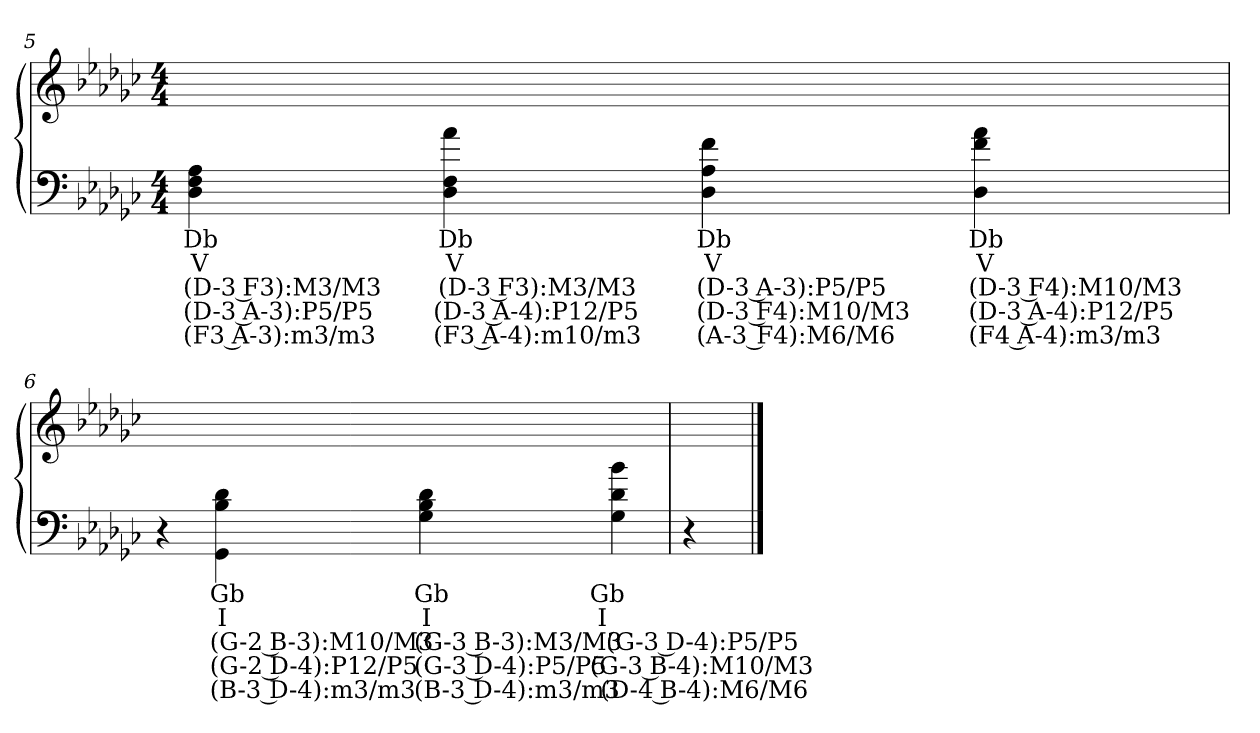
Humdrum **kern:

**kern	**text	**text	**text	**text	**text	**kern
*part2	*part2	*part2	*part2	*part2	*part2	*part1
*staff2	*staff2	*staff2	*staff2	*staff2	*staff2	*staff1
*clefF4	*	*	*	*	*	*clefG2
*k[b-e-a-d-g-c-]	*	*	*	*	*	*k[b-e-a-d-g-c-]
*G-:	*	*	*	*	*	*G-:
*M4/4	*	*	*	*	*	*M4/4
=5	=5	=5	=5	=5	=5	=5
4D- 4F 4A-	Db	V	(D-3 F3):M3/M3	(D-3 A-3):P5/P5	(F3 A-3):m3/m3	1ryy
4D- 4F 4a-	Db	V	(D-3 F3):M3/M3	(D-3 A-4):P12/P5	(F3 A-4):m10/m3	.
4D- 4A- 4f	Db	V	(D-3 A-3):P5/P5	(D-3 F4):M10/M3	(A-3 F4):M6/M6	.
4D- 4f 4a-	Db	V	(D-3 F4):M10/M3	(D-3 A-4):P12/P5	(F4 A-4):m3/m3	.
=6	=6	=6	=6	=6	=6	=6
4r	.	.	.	.	.	1ryy
4GG- 4B- 4d-	Gb	I	(G-2 B-3):M10/M3	(G-2 D-4):P12/P5	(B-3 D-4):m3/m3	.
4G- 4B- 4d-	Gb	I	(G-3 B-3):M3/M3	(G-3 D-4):P5/P5	(B-3 D-4):m3/m3	.
4G- 4d- 4b-	Gb	I	(G-3 D-4):P5/P5	(G-3 B-4):M10/M3	(D-4 B-4):M6/M6	.
=7	=7	=7	=7	=7	=7	=7
4r	.	.	.	.	.	4ryy
==	==	==	==	==	==	==
*-	*-	*-	*-	*-	*-	*-
